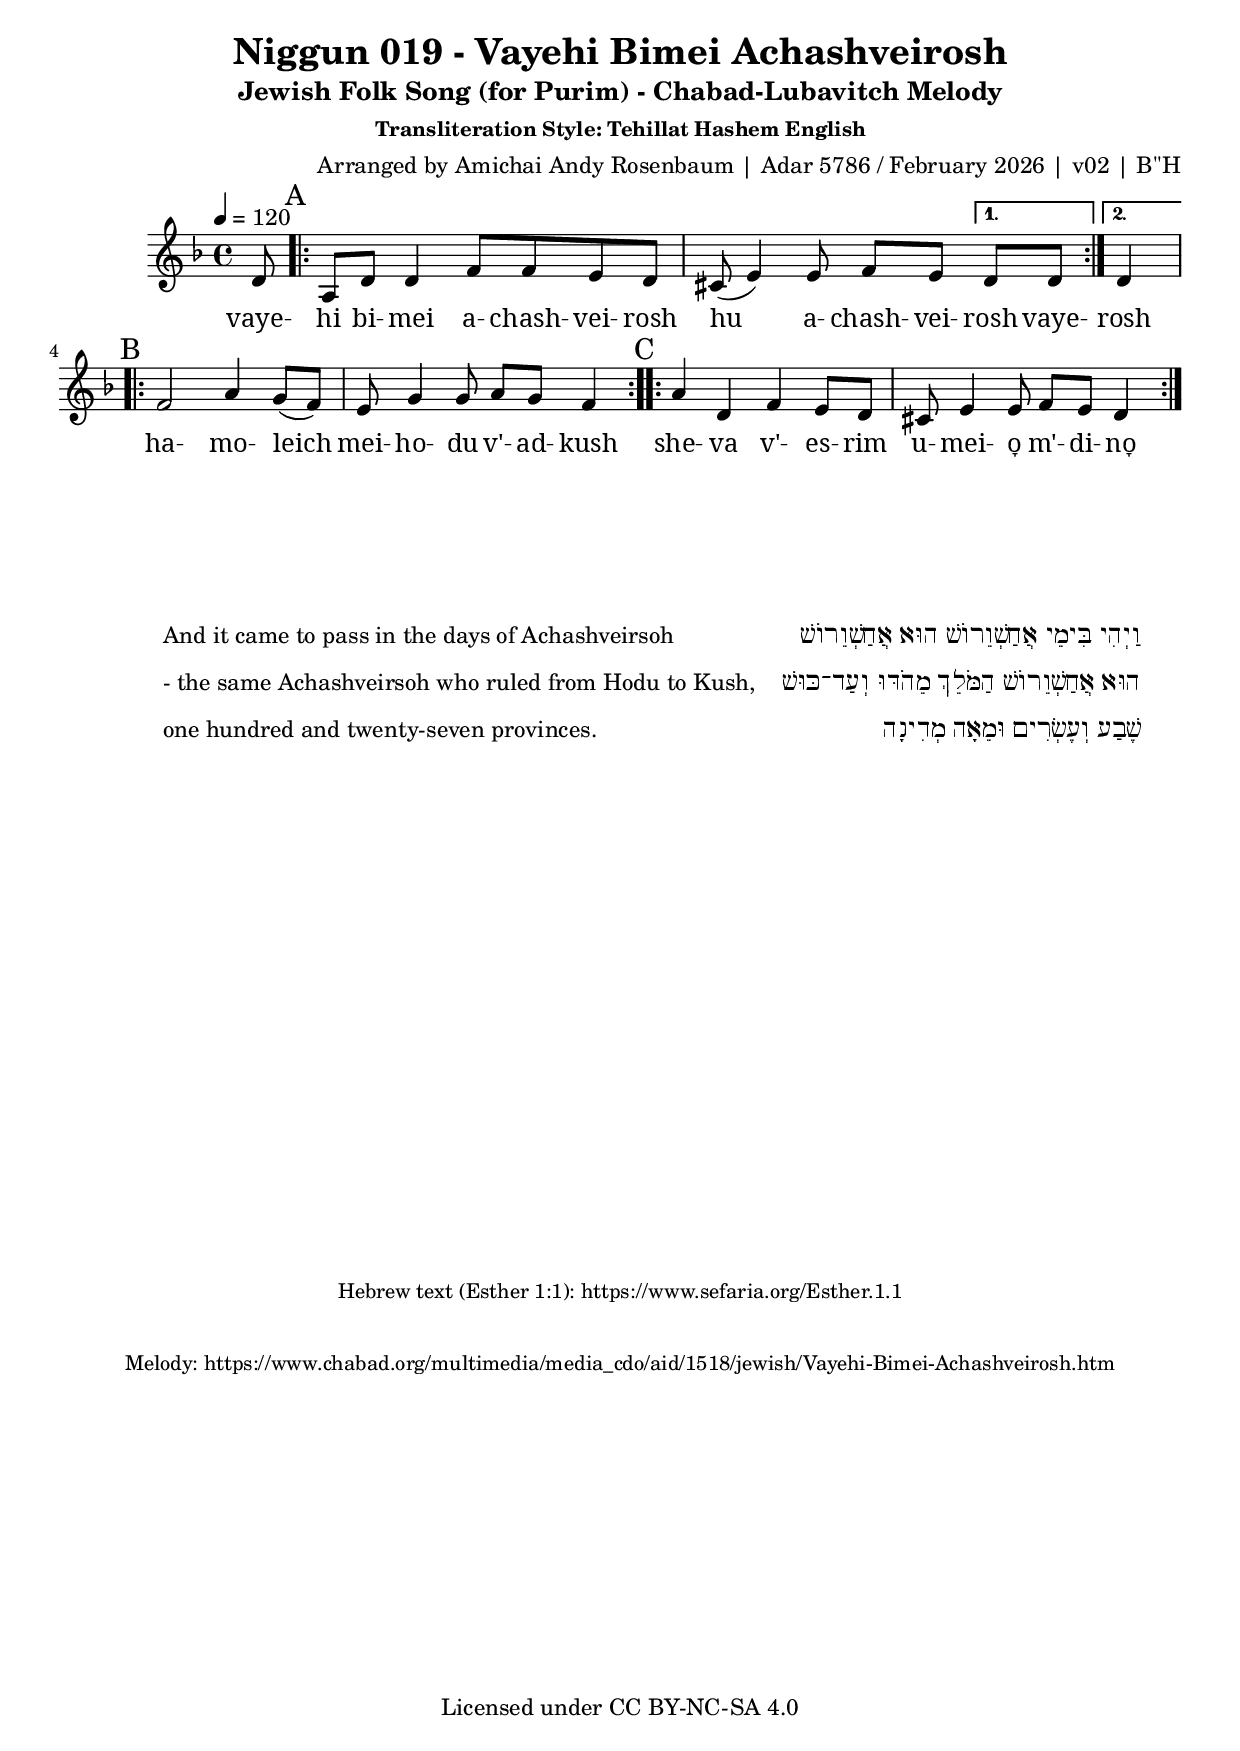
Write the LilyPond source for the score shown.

\version "2.24.4"


\header {
  title = "Niggun 019 - Vayehi Bimei Achashveirosh"
  subtitle = "Jewish Folk Song (for Purim) - Chabad-Lubavitch Melody"
  subsubtitle = "Transliteration Style: Tehillat Hashem English"
%   subsubtitle = "Transliteration Style: Modern Israeli"
  % subsubtitle = "Transliteration Style: ArtScroll Ashkenazi"
  arranger = "Arranged by Amichai Andy Rosenbaum | Adar 5786 / February 2026 | v02 | B''H"
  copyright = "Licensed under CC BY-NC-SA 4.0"
}

pickupA = \relative c' {
  \partial 8
  d8
}

upperA = \relative c' {
  \mark \markup { "A" }
  | a8 d d4 f8 f e d
  | cis8( e4) e8 f[ e]
}

endAOne = \relative c' {
  d8[ d8]
}

endATwo = \relative c' {
  \partial 4
  d4 
  \break
}

upperB = \relative c' {
  \mark \markup { "B" }
  | f2 a4 g8( f)
  | e8 g4 g8 a g f4
}

upperC = \relative c' {
  \mark \markup { "C" }
  | a'4 d, f4 e8 d
  | cis8 e4 e8 f e d4
}

% ======== %
% Sections %
% ======== %

sectionUpperA = {
  \pickupA
  \repeat volta 2 {
    \upperA
    \alternative {
      { \endAOne }
      { \endATwo }
    }
  }
  \repeat volta 2 {
    \upperB
  }
  \repeat volta 2 {
    \upperC
  }
}

% ===== %
% Parts %
% ===== %

myTempo = \tempo 4 = 120

upper = {
  \clef treble
  \key d \minor
  \time 4/4
  \myTempo

  \sectionUpperA
  
}

upperMidi = \upper

% ==== %
% Text %
% ==== %

textA = \lyricmode {
  vaye- hi bi- mei a- chash- vei- rosh hu a- chash- vei- rosh vaye- rosh 
}

textB = \lyricmode {
  ha- mo- leich mei- ho- du v'- ad- kush
}

textC = \lyricmode {
  she- va v'- es- rim u- mei- o̞ m'- di- no̞
}

% TODO: MI version

textAll = {
  \textA
  \textB
  \textC
}

textAllMI = {
  % TODO: MI version
}

% ====== %
% Staves %
% ====== %

bodyVoice = \new Voice = "body" \upper

bodyVoiceMidi = \new Voice = "body" \upperMidi

staffUpper = \new Staff = upper {
  \set Staff.midiInstrument = #"clarinet" \bodyVoice
}

staffUpperMidi = \new Staff = upper {
  \set Staff.midiInstrument = #"clarinet" \bodyVoiceMidi
%   \bodyVoiceMidi
}

staffLyrics = \new Lyrics \with {
  alignBelowContext = "upper"
  \override VerticalAxisGroup.remove-empty = ##t
} \lyricsto "body" {
  \textAll
%   \textAllMI
}

theScore = {
  \new PianoStaff <<
    \staffUpper
    \staffLyrics
  >>
}

theScoreMidi = {
  \new PianoStaff <<
    \staffUpperMidi
  >>
}

\score {
    \theScore
  \layout {
    \context {
      \Lyrics
      \override LyricText.font-name = #"Garamond"
%       \override LyricText.font-name = #"Times New Roman,"
    }
 }
  % \midi { \context { \Score midiRepeatTypes #onlyRepeats } }
}



\score {
\unfoldRepeats {
  \transpose c' c  {
  \theScoreMidi
  }
}
  \midi {
  }
}


\markup {
  \vspace #5
}

\markup {
  \line {
    \hspace #10
    \column {
      \line { And it came to pass in the days of Achashveirsoh }
      \vspace #0.5
      \line { - the same Achashveirsoh who ruled from Hodu to Kush, }
      \vspace #0.5
      \line { one hundred and twenty-seven provinces. }
      \vspace #0.5
    }
    \hspace #2
    \column {
      \right-align {
        \fontsize #1.5 {
          \line { אֲחַשְׁוֵרוֹשׁ הוּא אֲחַשְׁוֵרוֹשׁ בִּימֵי וַיְהִי }
          \vspace #0.5
          \line { וְעַד־כּוּשׁ מֵהֹדּוּ הַמֹּלֵךְ אֲחַשְׁוֵרוֹשׁ הוּא }
          \vspace #0.5
          \line { מְדִינָה וּמֵאָה וְעֶשְׂרִים שֶׁבַע }
          \vspace #0.5
        }
      }
    }
  }
}


\markup {
  \vspace #15
}


\markup {
  \vspace #2
  \fill-line {
    \line { \small "Hebrew text (Esther 1:1): https://www.sefaria.org/Esther.1.1" }
  }
  \fill-line {
    \line { \small "Melody: https://www.chabad.org/multimedia/media_cdo/aid/1518/jewish/Vayehi-Bimei-Achashveirosh.htm" }
  }
}

\markup {
  \vspace #2
  \fill-line {
    \line { \small "Melody: https://www.chabad.org/multimedia/media_cdo/aid/1518/jewish/Vayehi-Bimei-Achashveirosh.htm" }
  }
}


